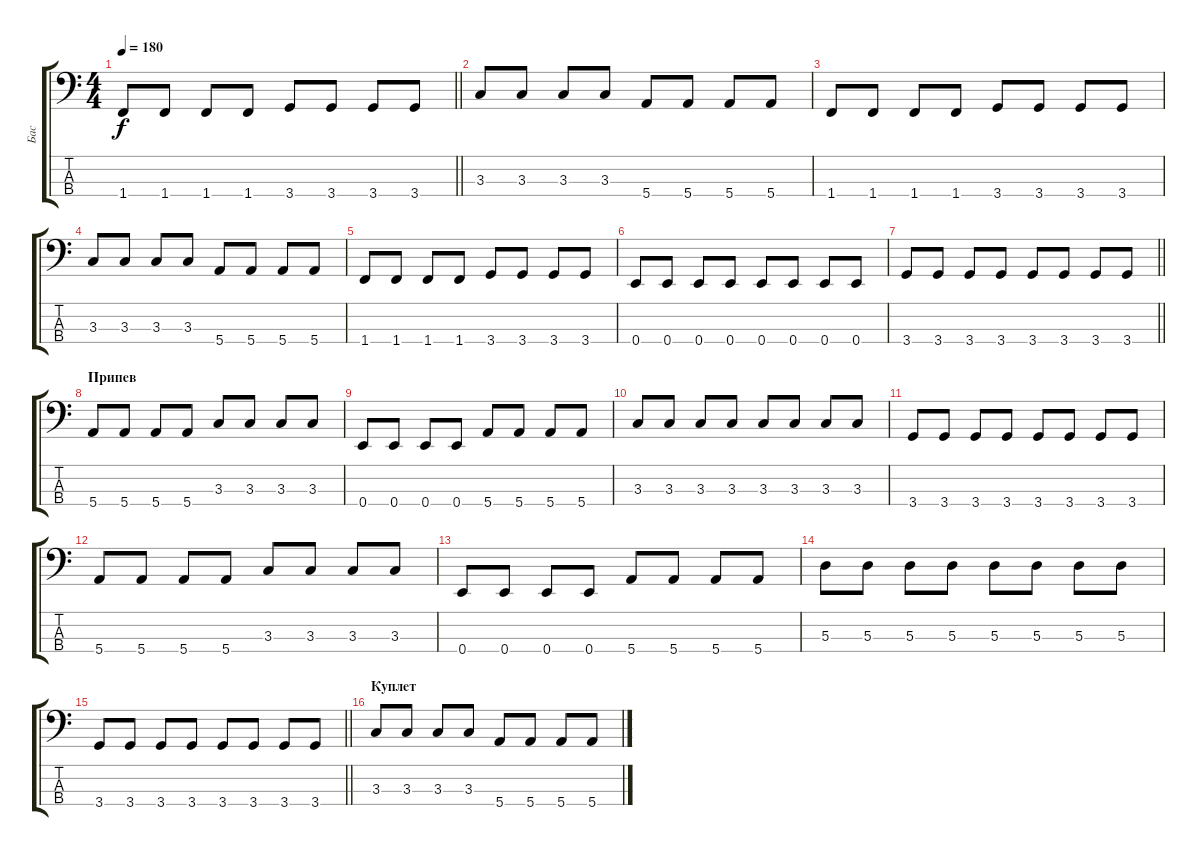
\track ("Бас" "Бас") {instrument electricbassfinger}
\staff {score tabs}
\tuning (G2 D2 A1 E1) {hide}
\ts (4 4)
\tempo 180
\clef f4
\barLineRight lightlight
\ks c
1.4.8{dy f} 1.4.8 1.4.8 1.4.8 3.4.8 3.4.8 3.4.8 3.4.8 |
\section ("" " ")
3.3.8 3.3.8 3.3.8 3.3.8 5.4.8 5.4.8 5.4.8 5.4.8 |
1.4.8 1.4.8 1.4.8 1.4.8 3.4.8 3.4.8 3.4.8 3.4.8 |
3.3.8 3.3.8 3.3.8 3.3.8 5.4.8 5.4.8 5.4.8 5.4.8 |
1.4.8 1.4.8 1.4.8 1.4.8 3.4.8 3.4.8 3.4.8 3.4.8 |
0.4.8 0.4.8 0.4.8 0.4.8 0.4.8 0.4.8 0.4.8 0.4.8 |
\barLineRight lightlight
3.4.8 3.4.8 3.4.8 3.4.8 3.4.8 3.4.8 3.4.8 3.4.8 |
\section ("" "Припев")
5.4.8 5.4.8 5.4.8 5.4.8 3.3.8 3.3.8 3.3.8 3.3.8 |
0.4.8 0.4.8 0.4.8 0.4.8 5.4.8 5.4.8 5.4.8 5.4.8 |
3.3.8 3.3.8 3.3.8 3.3.8 3.3.8 3.3.8 3.3.8 3.3.8 |
3.4.8 3.4.8 3.4.8 3.4.8 3.4.8 3.4.8 3.4.8 3.4.8 |
5.4.8 5.4.8 5.4.8 5.4.8 3.3.8 3.3.8 3.3.8 3.3.8 |
0.4.8 0.4.8 0.4.8 0.4.8 5.4.8 5.4.8 5.4.8 5.4.8 |
5.3.8 5.3.8 5.3.8 5.3.8 5.3.8 5.3.8 5.3.8 5.3.8 |
\barLineRight lightlight
3.4.8 3.4.8 3.4.8 3.4.8 3.4.8 3.4.8 3.4.8 3.4.8 |
\section ("" "Куплет")
3.3.8 3.3.8 3.3.8 3.3.8 5.4.8 5.4.8 5.4.8 5.4.8
